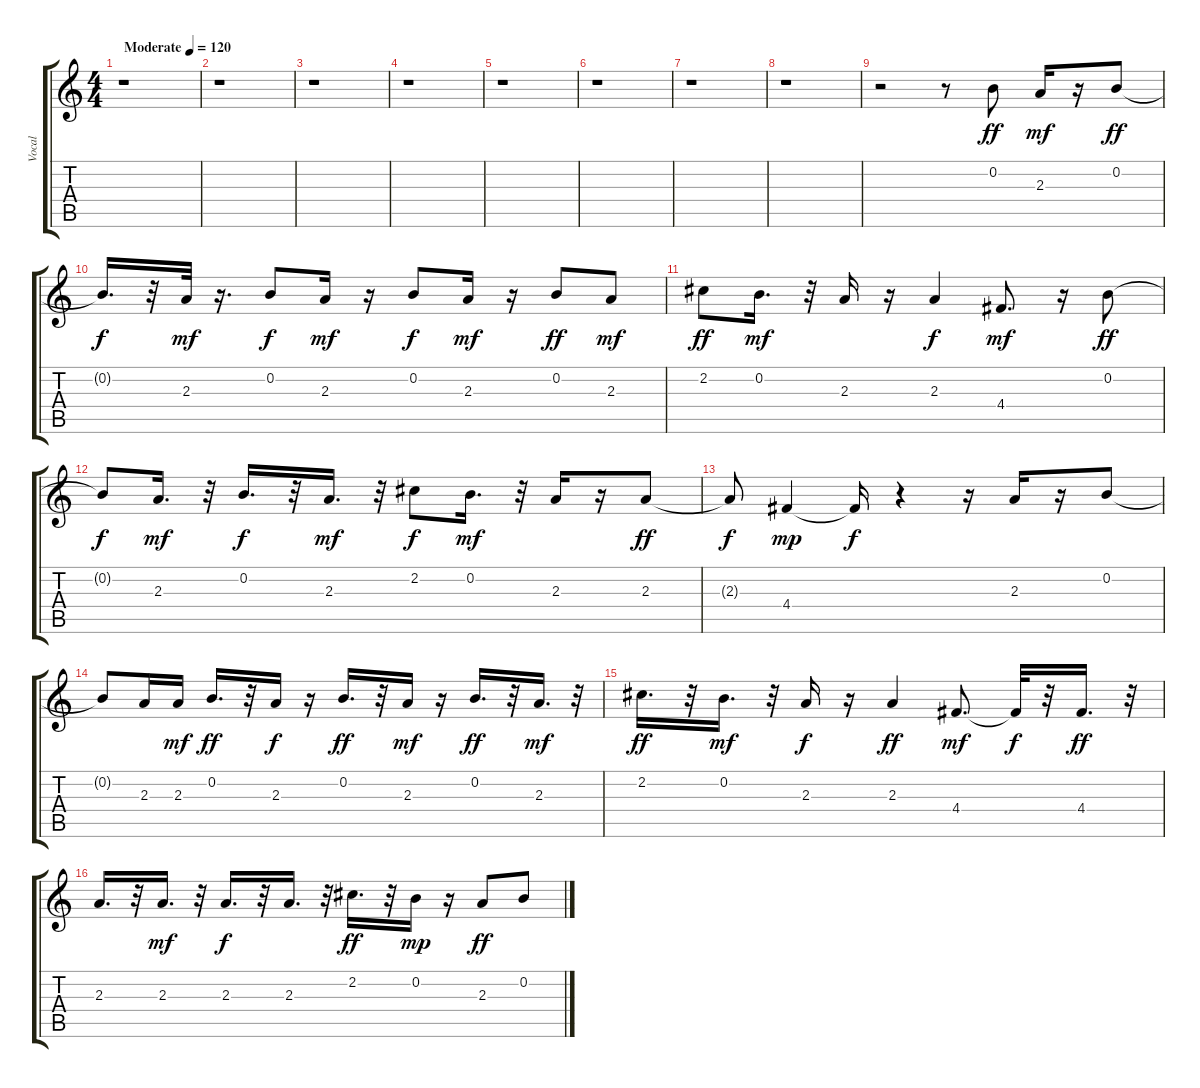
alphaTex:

\track ("Vocal" "Vocal") {instrument electricguitarjazz}
\staff {score tabs}
\tuning (E4 B3 G3 D3 A2 E2) {hide}
\ts (4 4)
\tempo (120 "Moderate")
\clef g2
\ks c
r.1{dy ff instrument electricguitarjazz} |
r.1 |
r.1 |
r.1 |
r.1 |
r.1 |
r.1 |
r.1 |
r.2 r.8 0.2.8 2.3.16{dy mf} r.16 0.2.8{dy ff} |
0.2{t}.16{d dy f} r.32 2.3.32{dy mf} r.16{d} 0.2.8{dy f} 2.3.16{dy mf} r.16 0.2.8{dy f} 2.3.16{dy mf} r.16 0.2.8{dy ff} 2.3.8{dy mf} |
2.2.8{dy ff} 0.2.16{d dy mf} r.32 2.3.16 r.16 2.3.4{dy f} 4.4.8{d dy mf} r.16 0.2.8{dy ff} |
0.2{t}.8{dy f} 2.3.16{d dy mf} r.32 0.2.16{d dy f} r.32 2.3.16{d dy mf} r.32 2.2.8{dy f} 0.2.16{d dy mf} r.32 2.3.16 r.16 2.3.8{dy ff} |
2.3{t}.8{dy f} 4.4.4{dy mp} 4.4{t}.16{dy f} r.4 r.16 2.3.16 r.16 0.2.8 |
0.2{t}.8 2.3.16 2.3.16{dy mf} 0.2.16{d dy ff} r.32 2.3.16{dy f} r.16 0.2.16{d dy ff} r.32 2.3.16{dy mf} r.16 0.2.16{d dy ff} r.32 2.3.16{d dy mf} r.32 |
2.2.16{d dy ff} r.32 0.2.16{d dy mf} r.32 2.3.16{dy f} r.16 2.3.4{dy ff} 4.4.8{d dy mf} 4.4{t}.32{dy f} r.32 4.4.16{d dy ff} r.32 |
2.3.16{d} r.32 2.3.16{d dy mf} r.32 2.3.16{d dy f} r.32 2.3.16{d} r.32 2.2.16{d dy ff} r.32 0.2.16{dy mp} r.16 2.3.8{dy ff} 0.2.8
